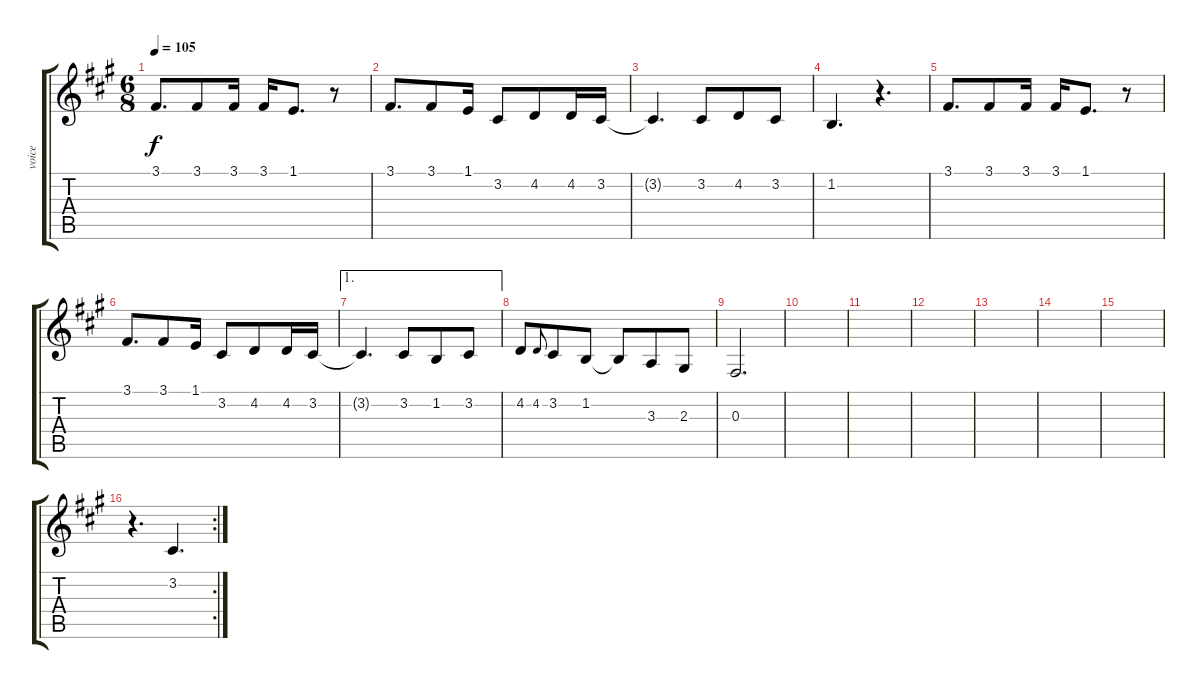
\track ("voice" "voice") {instrument flute}
\staff {score tabs}
\tuning (Eb4 Bb3 Gb3 Db3 Ab2 Db2) {hide}
\ts (6 8)
\tempo 105
\clef g2
\ks a
3.1.8{d dy f} 3.1.8 3.1.16 3.1.16 1.1.8{d} r.8 |
3.1.8{d} 3.1.8 1.1.16 3.2.8 4.2.8 4.2.16 3.2.16 |
3.2{t}.4{d} 3.2.8 4.2.8 3.2.8 |
1.2.4{d} r.4{d} |
3.1.8{d} 3.1.8 3.1.16 3.1.16 1.1.8{d} r.8 |
3.1.8{d} 3.1.8 1.1.16 3.2.8 4.2.8 4.2.16 3.2.16 |
\ae 1
3.2{t}.4{d} 3.2.8 1.2.8 3.2.8 |
4.2.8 4.2.8{gr onbeat} 3.2.8 1.2.8 1.2{t}.8 3.3.8 2.3.8 |
0.3.2{d} |
|
|
|
|
|
|
\rc 2
r.4{d} 3.2.4{d}
